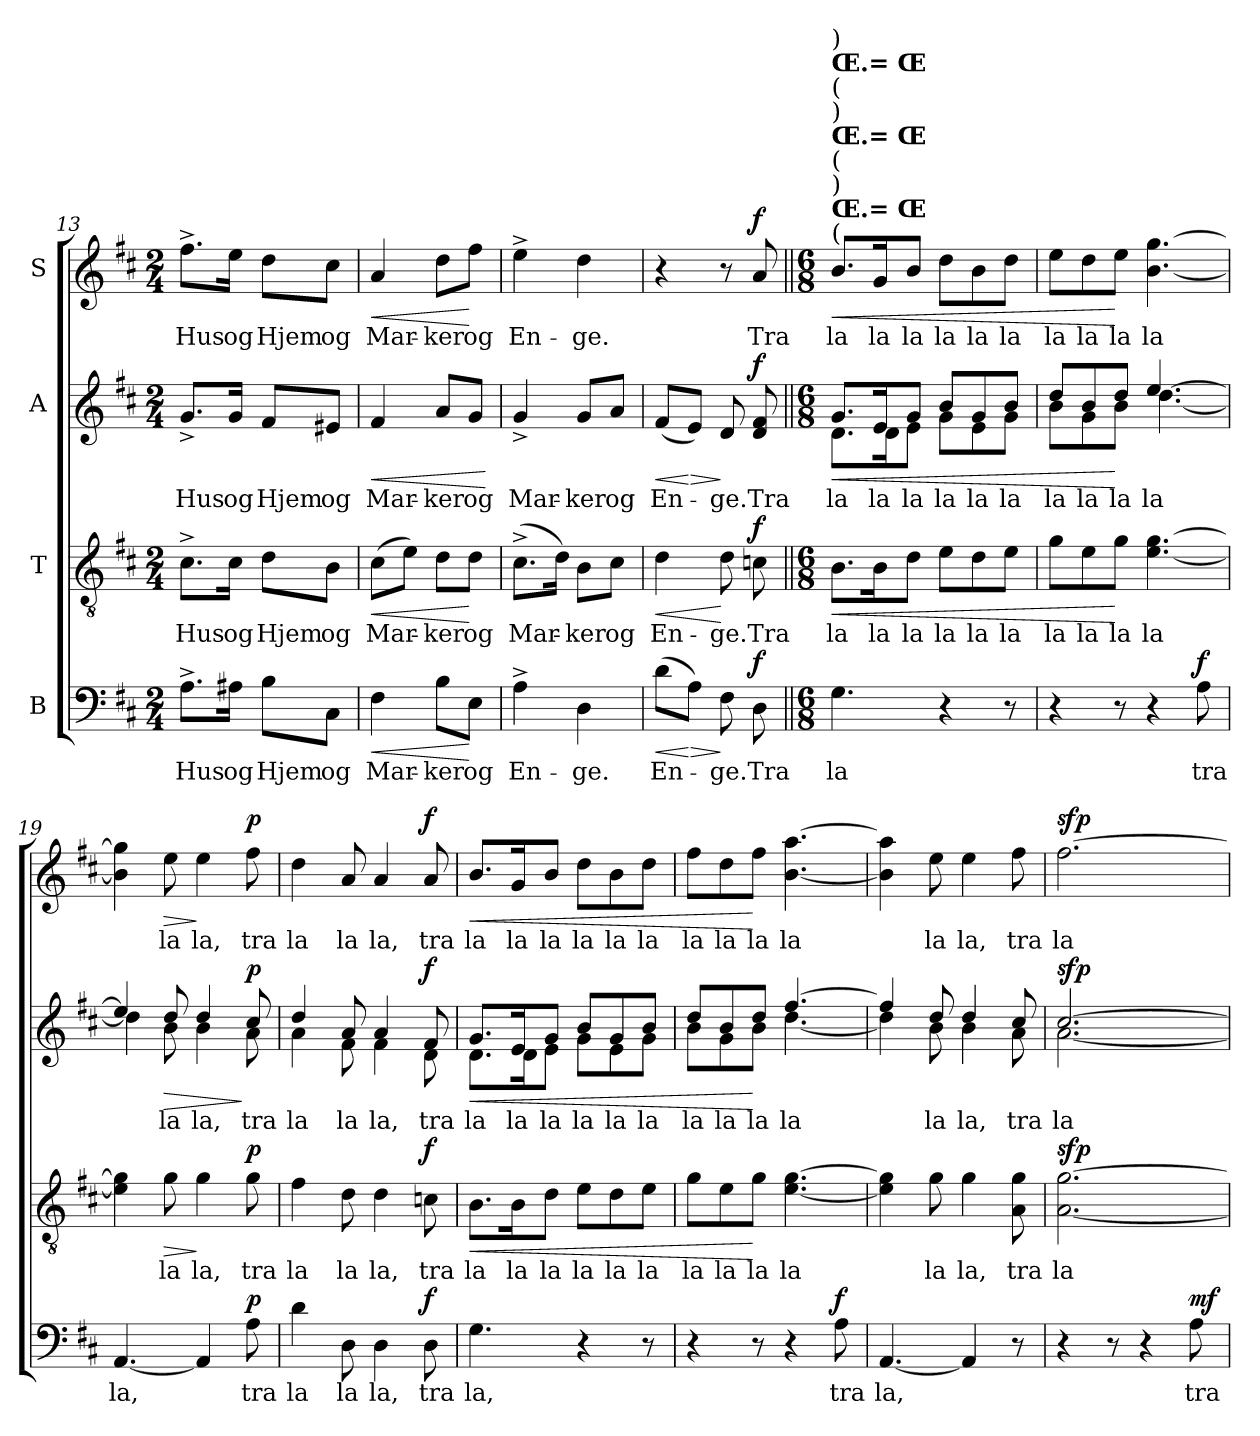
**kern	**text	**dynam	**kern	**text	**dynam	**kern	**text	**dynam	**kern	**text	**dynam
*part4	*part4	*part4	*part3	*part3	*part3	*part2	*part2	*part2	*part1	*part1	*part1
*staff4	*staff4	*staff4	*staff3	*staff3	*staff3	*staff2	*staff2	*staff2	*staff1	*staff1	*staff1
*I"B	*	*	*I"T	*	*	*I"A	*	*	*I"S	*	*
*clefF4	*	*	*clefGv2	*	*	*clefG2	*	*	*clefG2	*	*
*k[f#c#]	*	*	*k[f#c#]	*	*	*k[f#c#]	*	*	*k[f#c#]	*	*
*D:	*	*	*D:	*	*	*D:	*	*	*D:	*	*
*M2/4	*	*	*M2/4	*	*	*M2/4	*	*	*M2/4	*	*
=13	=13	=13	=13	=13	=13	=13	=13	=13	=13	=13	=13
!	!LO:LY:b	!	!	!LO:LY:b	!	!	!LO:LY:b	!	!	!LO:LY:b	!
8.A^>\L	Hus	.	8.c#^>\L	Hus	.	8.g^>/L	Hus	.	8.ff#^>\L	Hus	.
!	!LO:LY:b	!	!	!LO:LY:b	!	!	!LO:LY:b	!	!	!LO:LY:b	!
16A#X\Jk	og	.	16c#\Jk	og	.	16g/Jk	og	.	16ee\Jk	og	.
!	!LO:LY:b	!	!	!LO:LY:b	!	!	!LO:LY:b	!	!	!LO:LY:b	!
8B\L	Hjem	.	8d\L	Hjem	.	8f#/L	Hjem	.	8dd\L	Hjem	.
!	!LO:LY:b	!	!	!LO:LY:b	!	!	!LO:LY:b	!	!	!LO:LY:b	!
8C#\J	og	.	8B\J	og	.	8e#X/J	og	.	8cc#\J	og	.
!!LO:LB:g=z
=14	=14	=14	=14	=14	=14	=14	=14	=14	=14	=14	=14
!	!LO:LY:b	!LO:HP:b	!	!LO:LY:b	!LO:HP:b	!	!LO:LY:b	!LO:HP:b	!	!LO:LY:b	!LO:HP:b
4F#\	Mar-	<	(>8c#\L	Mar-	<	4f#/	Mar-	<	4a/	Mar-	<
.	.	.	8e\J)	.	.	.	.	.	.	.	.
!	!LO:LY:b	!	!	!LO:LY:b	!	!	!LO:LY:b	!	!	!LO:LY:b	!
8B\L	-ker	.	8d\L	-ker	.	8a/L	-ker	.	8dd\L	-ker	.
!	!LO:LY:b	!	!	!LO:LY:b	!	!	!LO:LY:b	!	!	!LO:LY:b	!
8E\J	og	[	8d\J	og	[	8g/J	og	.	8ff#\J	og	[
.	.	.	.	.	.	.	.	[	.	.	.
=15	=15	=15	=15	=15	=15	=15	=15	=15	=15	=15	=15
!	!LO:LY:b	!	!	!LO:LY:b	!	!	!LO:LY:b	!	!	!LO:LY:b	!
4A^>\	En-	.	(>8.c#^>\L	Mar-	.	4g^>/	Mar-	.	4ee^>\	En-	.
.	.	.	16d\Jk)	.	.	.	.	.	.	.	.
!	!LO:LY:b	!	!	!LO:LY:b	!	!	!LO:LY:b	!	!	!LO:LY:b	!
4D\	-ge.	.	8B\L	-ker	.	8g/L	-ker	.	4dd\	-ge.	.
!	!	!	!	!LO:LY:b	!	!	!LO:LY:b	!	!	!	!
.	.	.	8c#\J	og	.	8a/J	og	.	.	.	.
=16	=16	=16	=16	=16	=16	=16	=16	=16	=16	=16	=16
!	!LO:LY:b	!LO:HP:b	!	!LO:LY:b	!LO:HP:b	!	!	!	!	!	!
!	!	!	!	!	!LO:HP:n=1:b	!	!LO:LY:b	!LO:HP:b	!	!	!
(>8d\L	En-	<	4d\	En-	< >	(<8f#/L	En-	<	4r	.	.
!	!	!LO:HP:n=1:b	!	!	!	!	!	!LO:HP:n=1:b	!	!	!
8A\J)	.	[ >	.	.	.	8e/J)	.	[ >	.	.	.
!	!LO:LY:b	!	!	!LO:LY:b	!	!	!LO:LY:b	!	!	!	!
8F#\	-ge.	]	8d\	-ge.	[	8d/	-ge.	]	8r	.	.
!	!LO:LY:b	!LO:DY:a	!	!LO:LY:b	!LO:DY:n=1:a	!	!LO:LY:b	!LO:DY:a	!	!LO:LY:b	!LO:DY:a
8D\	Tra	f	8cn\	Tra	] f	8d/ 8f#/	Tra	f	8a/	Tra	f
=17||	=17||	=17||	=17||	=17||	=17||	=17||	=17||	=17||	=17||	=17||	=17||
*M6/8	*	*	*M6/8	*	*	*M6/8	*	*	*M6/8	*	*
!	!	!	!	!	!	!	!	!	!LO:TX:a:t=(	!	!
!	!	!	!	!	!	!	!	!	!LO:TX:a:B:t=Œ.= Œ	!	!
!	!	!	!	!	!	!	!	!	!LO:TX:a:t=)	!	!
!	!	!	!	!	!	!	!	!	!LO:TX:a:t=(	!	!
!	!	!	!	!	!	!	!	!	!LO:TX:a:B:t=Œ.= Œ	!	!
!	!	!	!	!	!	!	!	!	!LO:TX:a:t=)	!	!
!	!	!	!	!	!	!	!	!	!LO:TX:a:t=(	!	!
!	!	!	!	!	!	!	!	!	!LO:TX:a:B:t=Œ.= Œ	!	!
!	!	!	!	!	!	!	!	!	!LO:TX:a:t=)	!	!
!	!LO:LY:b	!	!	!LO:LY:b	!LO:HP:b	!	!LO:LY:b	!LO:HP:b	!	!LO:LY:b	!LO:HP:b
*	*	*	*	*	*	*^	*	*	*	*	*
4.G\	la	.	8.B\L	la	<	8.g/L	8.d\L	la	<	8.b/L	la	<
!	!	!	!	!LO:LY:b	!	!	!	!LO:LY:b	!	!	!LO:LY:b	!
.	.	.	16B\k	la	.	16e/k	16d\k	la	.	16g/k	la	.
!	!	!	!	!LO:LY:b	!	!	!	!LO:LY:b	!	!	!LO:LY:b	!
.	.	.	8d\J	la	.	8g/J	8e\J	la	.	8b/J	la	.
!	!	!	!	!LO:LY:b	!	!	!	!LO:LY:b	!	!	!LO:LY:b	!
4r	.	.	8e\L	la	.	8b/L	8g\L	la	.	8dd\L	la	.
!	!	!	!	!LO:LY:b	!	!	!	!LO:LY:b	!	!	!LO:LY:b	!
.	.	.	8d\	la	.	8g/	8e\	la	.	8b\	la	.
!	!	!	!	!LO:LY:b	!	!	!	!LO:LY:b	!	!	!LO:LY:b	!
8r	.	.	8e\J	la	.	8b/J	8g\J	la	.	8dd\J	la	.
=18	=18	=18	=18	=18	=18	=18	=18	=18	=18	=18	=18	=18
!	!	!	!	!LO:LY:b	!	!	!	!LO:LY:b	!	!	!LO:LY:b	!
4r	.	.	8g\L	la	.	8dd/L	8b\L	la	.	8ee\L	la	.
!	!	!	!	!LO:LY:b	!	!	!	!LO:LY:b	!	!	!LO:LY:b	!
.	.	.	8e\	la	.	8b/	8g\	la	.	8dd\	la	.
!	!	!	!	!LO:LY:b	!	!	!	!LO:LY:b	!	!	!LO:LY:b	!
8r	.	.	8g\J	la	[	8dd/J	8b\J	la	[	8ee\J	la	[
!	!	!	!	!LO:LY:b	!	!	!	!LO:LY:b	!	!	!LO:LY:b	!
4r	.	.	[4.e\ [4.g\	la	.	[>4.ee/	[<4.dd\	la	.	[4.b\ [4.gg\	la	.
!	!LO:LY:b	!LO:DY:a	!	!	!	!	!	!	!	!	!	!
8A\	tra	f	.	.	.	.	.	.	.	.	.	.
=19	=19	=19	=19	=19	=19	=19	=19	=19	=19	=19	=19	=19
!	!LO:LY:b	!	!	!	!	!	!	!	!	!	!	!
[4.AA/	la,	.	4e\] 4g\]	.	.	4ee/]	4dd\]	.	.	4b\] 4gg\]	.	.
!	!	!	!	!LO:LY:b	!LO:HP:b	!	!	!LO:LY:b	!LO:HP:b	!	!LO:LY:b	!LO:HP:b
.	.	.	8g\	la	>	8dd/	8b\	la	>	8ee\	la	>
!	!	!	!	!LO:LY:b	!	!	!	!LO:LY:b	!	!	!LO:LY:b	!
4AA/]	.	.	4g\	la,	]	4dd/	4b\	la,	.	4ee\	la,	]
!	!LO:LY:b	!LO:DY:a	!	!LO:LY:b	!LO:DY:a	!	!	!LO:LY:b	!LO:DY:n=1:a	!	!LO:LY:b	!LO:DY:a
8A\	tra	p	8g\	tra	p	8cc#/	8a\	tra	] p	8ff#\	tra	p
=20	=20	=20	=20	=20	=20	=20	=20	=20	=20	=20	=20	=20
!	!LO:LY:b	!	!	!LO:LY:b	!	!	!	!LO:LY:b	!	!	!LO:LY:b	!
4d\	la	.	4f#\	la	.	4dd/	4a\	la	.	4dd\	la	.
!	!LO:LY:b	!	!	!LO:LY:b	!	!	!	!LO:LY:b	!	!	!LO:LY:b	!
8D\	la	.	8d\	la	.	8a/	8f#\	la	.	8a/	la	.
!	!LO:LY:b	!	!	!LO:LY:b	!	!	!	!LO:LY:b	!	!	!LO:LY:b	!
4D\	la,	.	4d\	la,	.	4a/	4f#\	la,	.	4a/	la,	.
!	!LO:LY:b	!LO:DY:a	!	!LO:LY:b	!LO:DY:a	!	!	!LO:LY:b	!LO:DY:a	!	!LO:LY:b	!LO:DY:a
8D\	tra	f	8cn\	tra	f	8f#/	8d\	tra	f	8a/	tra	f
!!LO:PB:g=z
=21	=21	=21	=21	=21	=21	=21	=21	=21	=21	=21	=21	=21
!	!LO:LY:b	!	!	!LO:LY:b	!LO:HP:b	!	!	!LO:LY:b	!LO:HP:b	!	!LO:LY:b	!LO:HP:b
4.G\	la,	.	8.B\L	la	<	8.g/L	8.d\L	la	<	8.b/L	la	<
!	!	!	!	!LO:LY:b	!	!	!	!LO:LY:b	!	!	!LO:LY:b	!
.	.	.	16B\k	la	.	16e/k	16d\k	la	.	16g/k	la	.
!	!	!	!	!LO:LY:b	!	!	!	!LO:LY:b	!	!	!LO:LY:b	!
.	.	.	8d\J	la	.	8g/J	8e\J	la	.	8b/J	la	.
!	!	!	!	!LO:LY:b	!	!	!	!LO:LY:b	!	!	!LO:LY:b	!
4r	.	.	8e\L	la	.	8b/L	8g\L	la	.	8dd\L	la	.
!	!	!	!	!LO:LY:b	!	!	!	!LO:LY:b	!	!	!LO:LY:b	!
.	.	.	8d\	la	.	8g/	8e\	la	.	8b\	la	.
!	!	!	!	!LO:LY:b	!	!	!	!LO:LY:b	!	!	!LO:LY:b	!
8r	.	.	8e\J	la	.	8b/J	8g\J	la	.	8dd\J	la	.
=22	=22	=22	=22	=22	=22	=22	=22	=22	=22	=22	=22	=22
!	!	!	!	!LO:LY:b	!	!	!	!LO:LY:b	!	!	!LO:LY:b	!
4r	.	.	8g\L	la	.	8dd/L	8b\L	la	.	8ff#\L	la	.
!	!	!	!	!LO:LY:b	!	!	!	!LO:LY:b	!	!	!LO:LY:b	!
.	.	.	8e\	la	.	8b/	8g\	la	.	8dd\	la	.
!	!	!	!	!LO:LY:b	!	!	!	!LO:LY:b	!	!	!LO:LY:b	!
8r	.	.	8g\J	la	[	8dd/J	8b\J	la	[	8ff#\J	la	[
!	!	!	!	!LO:LY:b	!	!	!	!LO:LY:b	!	!	!LO:LY:b	!
4r	.	.	[4.e\ [4.g\	la	.	[>4.ff#/	[<4.dd\	la	.	[4.b\ [4.aa\	la	.
!	!LO:LY:b	!LO:DY:a	!	!	!	!	!	!	!	!	!	!
8A\	tra	f	.	.	.	.	.	.	.	.	.	.
=23	=23	=23	=23	=23	=23	=23	=23	=23	=23	=23	=23	=23
!	!LO:LY:b	!	!	!	!	!	!	!	!	!	!	!
[4.AA/	la,	.	4e\] 4g\]	.	.	4ff#/]	4dd\]	.	.	4b\] 4aa\]	.	.
!	!	!	!	!LO:LY:b	!	!	!	!LO:LY:b	!	!	!LO:LY:b	!
.	.	.	8g\	la	.	8dd/	8b\	la	.	8ee\	la	.
!	!	!	!	!LO:LY:b	!	!	!	!LO:LY:b	!	!	!LO:LY:b	!
4AA/]	.	.	4g\	la,	.	4dd/	4b\	la,	.	4ee\	la,	.
!	!	!	!	!LO:LY:b	!	!	!	!LO:LY:b	!	!	!LO:LY:b	!
8r	.	.	8A\ 8g\	tra	.	8cc#/	8a\	tra	.	8ff#\	tra	.
=24	=24	=24	=24	=24	=24	=24	=24	=24	=24	=24	=24	=24
!	!	!	!	!LO:LY:b	!LO:DY:a	!	!	!LO:LY:b	!LO:DY:a	!	!LO:LY:b	!LO:DY:a
4r	.	.	[2.A\ [2.g\	la	sfp	[>2.cc#/	[<2.a\	la	sfp	[2.ff#\	la	sfp
8r	.	.	.	.	.	.	.	.	.	.	.	.
4r	.	.	.	.	.	.	.	.	.	.	.	.
!	!LO:LY:b	!LO:DY:a	!	!	!	!	!	!	!	!	!	!
8A\	tra	mf	.	.	.	.	.	.	.	.	.	.
*	*	*	*	*	*	*v	*v	*	*	*	*	*
=	=	=	=	=	=	=	=	=	=	=	=
*-	*-	*-	*-	*-	*-	*-	*-	*-	*-	*-	*-
